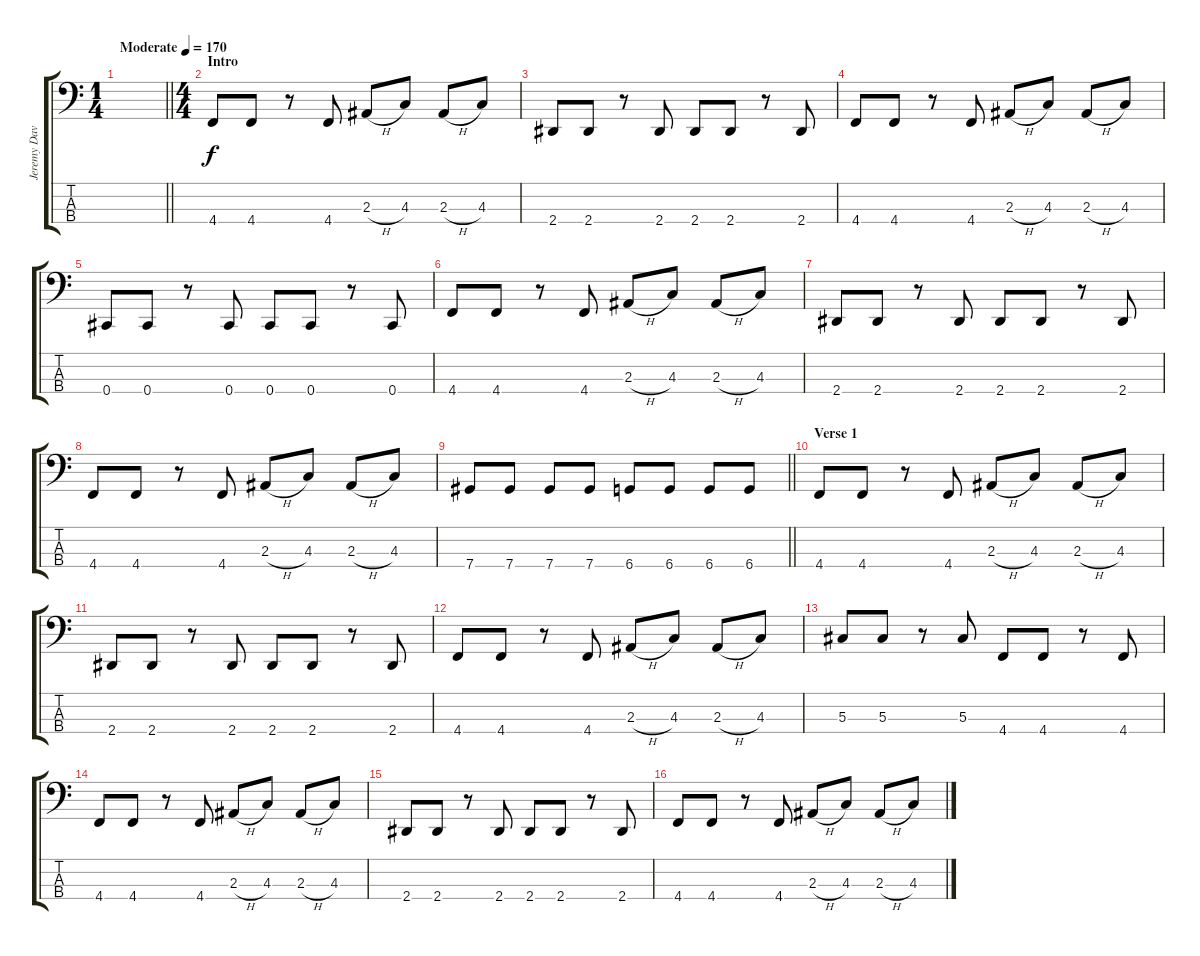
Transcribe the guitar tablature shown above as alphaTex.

\track ("Jeremy Davis (Bass)" "Jeremy Dav") {instrument electricbassfinger}
\staff {score tabs}
\tuning (Gb2 Db2 Ab1 Db1) {hide}
\ts (1 4)
\tempo (170 "Moderate")
\clef f4
\barLineRight lightlight
\ks c
|
\ts (4 4)
\section ("" "Intro")
4.4.8 4.4.8 r.8 4.4.8 2.3{h}.8 4.3.8 2.3{h}.8 4.3.8 |
2.4.8 2.4.8 r.8 2.4.8 2.4.8 2.4.8 r.8 2.4.8 |
4.4.8 4.4.8 r.8 4.4.8 2.3{h}.8 4.3.8 2.3{h}.8 4.3.8 |
0.4.8 0.4.8 r.8 0.4.8 0.4.8 0.4.8 r.8 0.4.8 |
4.4.8 4.4.8 r.8 4.4.8 2.3{h}.8 4.3.8 2.3{h}.8 4.3.8 |
2.4.8 2.4.8 r.8 2.4.8 2.4.8 2.4.8 r.8 2.4.8 |
4.4.8 4.4.8 r.8 4.4.8 2.3{h}.8 4.3.8 2.3{h}.8 4.3.8 |
\barLineRight lightlight
7.4.8 7.4.8 7.4.8 7.4.8 6.4.8 6.4.8 6.4.8 6.4.8 |
\section ("" "Verse 1")
4.4.8 4.4.8 r.8 4.4.8 2.3{h}.8 4.3.8 2.3{h}.8 4.3.8 |
2.4.8 2.4.8 r.8 2.4.8 2.4.8 2.4.8 r.8 2.4.8 |
4.4.8 4.4.8 r.8 4.4.8 2.3{h}.8 4.3.8 2.3{h}.8 4.3.8 |
5.3.8 5.3.8 r.8 5.3.8 4.4.8 4.4.8 r.8 4.4.8 |
4.4.8 4.4.8 r.8 4.4.8 2.3{h}.8 4.3.8 2.3{h}.8 4.3.8 |
2.4.8 2.4.8 r.8 2.4.8 2.4.8 2.4.8 r.8 2.4.8 |
4.4.8 4.4.8 r.8 4.4.8 2.3{h}.8 4.3.8 2.3{h}.8 4.3.8
